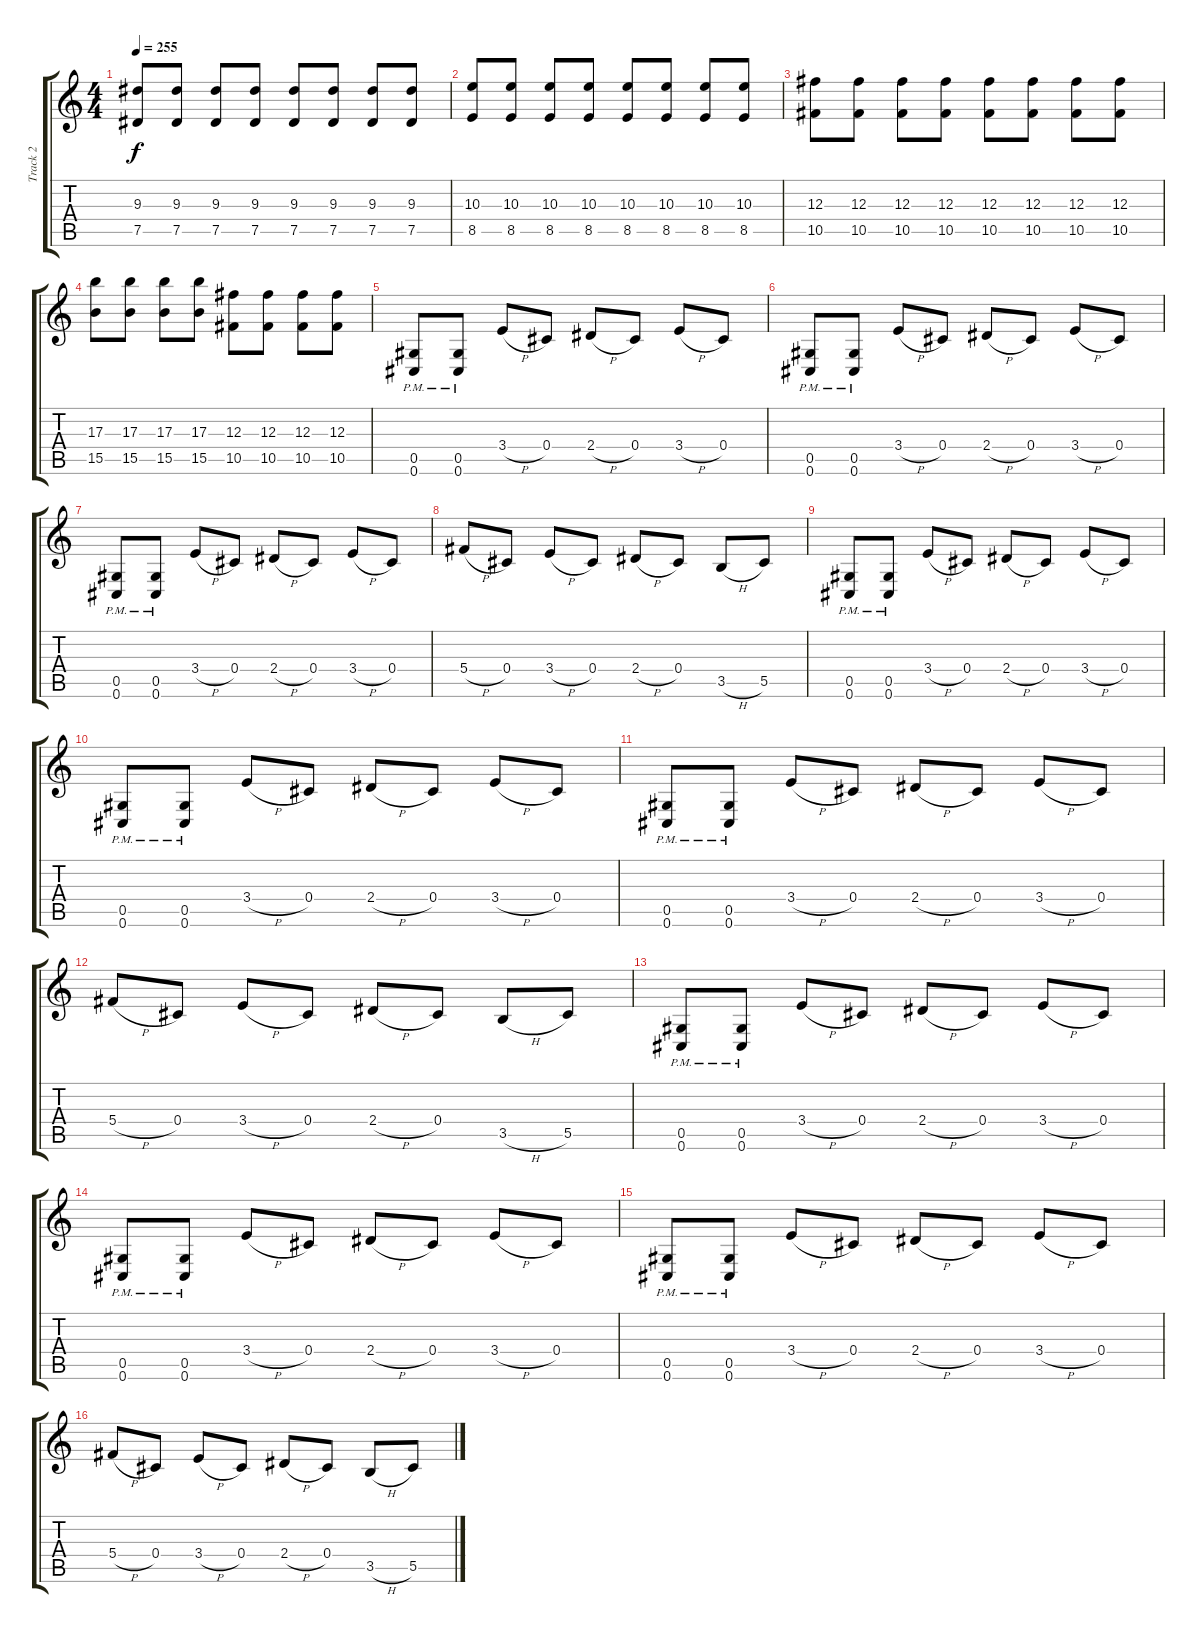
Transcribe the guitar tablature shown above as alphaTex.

\track ("Track 2" "Track 2") {instrument distortionguitar}
\staff {score tabs}
\tuning (Eb4 Bb3 Gb3 Db3 Ab2 Db2) {hide}
\ts (4 4)
\tempo 255
\clef g2
\ks c
(9.3 7.5).8{dy f} (9.3 7.5).8 (9.3 7.5).8 (9.3 7.5).8 (9.3 7.5).8 (9.3 7.5).8 (9.3 7.5).8 (9.3 7.5).8 |
(10.3 8.5).8 (10.3 8.5).8 (10.3 8.5).8 (10.3 8.5).8 (10.3 8.5).8 (10.3 8.5).8 (10.3 8.5).8 (10.3 8.5).8 |
(12.3 10.5).8 (12.3 10.5).8 (12.3 10.5).8 (12.3 10.5).8 (12.3 10.5).8 (12.3 10.5).8 (12.3 10.5).8 (12.3 10.5).8 |
(17.3 15.5).8 (17.3 15.5).8 (17.3 15.5).8 (17.3 15.5).8 (12.3 10.5).8 (12.3 10.5).8 (12.3 10.5).8 (12.3 10.5).8 |
(0.5{pm} 0.6{pm}).8 (0.5{pm} 0.6{pm}).8 3.4{h}.8 0.4.8 2.4{h}.8 0.4.8 3.4{h}.8 0.4.8 |
(0.5{pm} 0.6{pm}).8 (0.5{pm} 0.6{pm}).8 3.4{h}.8 0.4.8 2.4{h}.8 0.4.8 3.4{h}.8 0.4.8 |
(0.5{pm} 0.6{pm}).8 (0.5{pm} 0.6{pm}).8 3.4{h}.8 0.4.8 2.4{h}.8 0.4.8 3.4{h}.8 0.4.8 |
5.4{h}.8 0.4.8 3.4{h}.8 0.4.8 2.4{h}.8 0.4.8 3.5{h}.8 5.5.8 |
(0.5{pm} 0.6{pm}).8 (0.5{pm} 0.6{pm}).8 3.4{h}.8 0.4.8 2.4{h}.8 0.4.8 3.4{h}.8 0.4.8 |
(0.5{pm} 0.6{pm}).8 (0.5{pm} 0.6{pm}).8 3.4{h}.8 0.4.8 2.4{h}.8 0.4.8 3.4{h}.8 0.4.8 |
(0.5{pm} 0.6{pm}).8 (0.5{pm} 0.6{pm}).8 3.4{h}.8 0.4.8 2.4{h}.8 0.4.8 3.4{h}.8 0.4.8 |
5.4{h}.8 0.4.8 3.4{h}.8 0.4.8 2.4{h}.8 0.4.8 3.5{h}.8 5.5.8 |
(0.5{pm} 0.6{pm}).8 (0.5{pm} 0.6{pm}).8 3.4{h}.8 0.4.8 2.4{h}.8 0.4.8 3.4{h}.8 0.4.8 |
(0.5{pm} 0.6{pm}).8 (0.5{pm} 0.6{pm}).8 3.4{h}.8 0.4.8 2.4{h}.8 0.4.8 3.4{h}.8 0.4.8 |
(0.5{pm} 0.6{pm}).8 (0.5{pm} 0.6{pm}).8 3.4{h}.8 0.4.8 2.4{h}.8 0.4.8 3.4{h}.8 0.4.8 |
5.4{h}.8 0.4.8 3.4{h}.8 0.4.8 2.4{h}.8 0.4.8 3.5{h}.8 5.5.8
